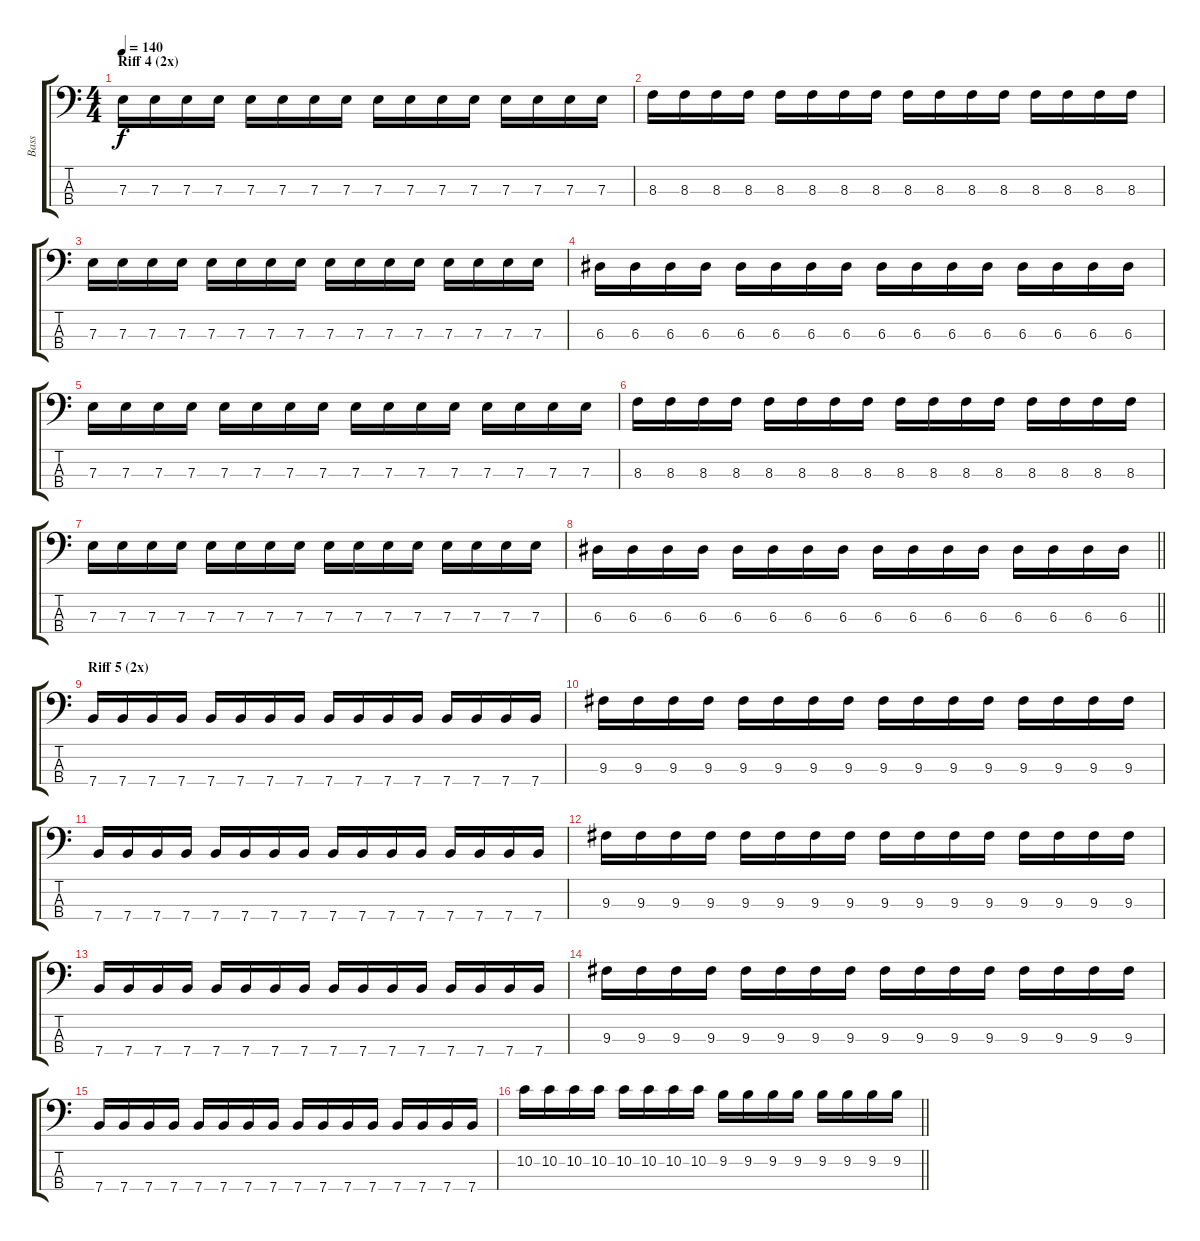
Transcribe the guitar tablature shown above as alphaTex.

\track ("Bass" "Bass") {instrument electricbasspick}
\staff {score tabs}
\tuning (G2 D2 A1 E1) {hide}
\ts (4 4)
\section ("" "Riff 4 (2x)")
\tempo 140
\clef f4
\ks c
7.3.16{dy f} 7.3.16 7.3.16 7.3.16 7.3.16 7.3.16 7.3.16 7.3.16 7.3.16 7.3.16 7.3.16 7.3.16 7.3.16 7.3.16 7.3.16 7.3.16 |
8.3.16 8.3.16 8.3.16 8.3.16 8.3.16 8.3.16 8.3.16 8.3.16 8.3.16 8.3.16 8.3.16 8.3.16 8.3.16 8.3.16 8.3.16 8.3.16 |
7.3.16 7.3.16 7.3.16 7.3.16 7.3.16 7.3.16 7.3.16 7.3.16 7.3.16 7.3.16 7.3.16 7.3.16 7.3.16 7.3.16 7.3.16 7.3.16 |
6.3.16 6.3.16 6.3.16 6.3.16 6.3.16 6.3.16 6.3.16 6.3.16 6.3.16 6.3.16 6.3.16 6.3.16 6.3.16 6.3.16 6.3.16 6.3.16 |
7.3.16 7.3.16 7.3.16 7.3.16 7.3.16 7.3.16 7.3.16 7.3.16 7.3.16 7.3.16 7.3.16 7.3.16 7.3.16 7.3.16 7.3.16 7.3.16 |
8.3.16 8.3.16 8.3.16 8.3.16 8.3.16 8.3.16 8.3.16 8.3.16 8.3.16 8.3.16 8.3.16 8.3.16 8.3.16 8.3.16 8.3.16 8.3.16 |
7.3.16 7.3.16 7.3.16 7.3.16 7.3.16 7.3.16 7.3.16 7.3.16 7.3.16 7.3.16 7.3.16 7.3.16 7.3.16 7.3.16 7.3.16 7.3.16 |
\barLineRight lightlight
6.3.16 6.3.16 6.3.16 6.3.16 6.3.16 6.3.16 6.3.16 6.3.16 6.3.16 6.3.16 6.3.16 6.3.16 6.3.16 6.3.16 6.3.16 6.3.16 |
\section ("" "Riff 5 (2x)")
7.4.16 7.4.16 7.4.16 7.4.16 7.4.16 7.4.16 7.4.16 7.4.16 7.4.16 7.4.16 7.4.16 7.4.16 7.4.16 7.4.16 7.4.16 7.4.16 |
9.3.16 9.3.16 9.3.16 9.3.16 9.3.16 9.3.16 9.3.16 9.3.16 9.3.16 9.3.16 9.3.16 9.3.16 9.3.16 9.3.16 9.3.16 9.3.16 |
7.4.16 7.4.16 7.4.16 7.4.16 7.4.16 7.4.16 7.4.16 7.4.16 7.4.16 7.4.16 7.4.16 7.4.16 7.4.16 7.4.16 7.4.16 7.4.16 |
9.3.16 9.3.16 9.3.16 9.3.16 9.3.16 9.3.16 9.3.16 9.3.16 9.3.16 9.3.16 9.3.16 9.3.16 9.3.16 9.3.16 9.3.16 9.3.16 |
7.4.16 7.4.16 7.4.16 7.4.16 7.4.16 7.4.16 7.4.16 7.4.16 7.4.16 7.4.16 7.4.16 7.4.16 7.4.16 7.4.16 7.4.16 7.4.16 |
9.3.16 9.3.16 9.3.16 9.3.16 9.3.16 9.3.16 9.3.16 9.3.16 9.3.16 9.3.16 9.3.16 9.3.16 9.3.16 9.3.16 9.3.16 9.3.16 |
7.4.16 7.4.16 7.4.16 7.4.16 7.4.16 7.4.16 7.4.16 7.4.16 7.4.16 7.4.16 7.4.16 7.4.16 7.4.16 7.4.16 7.4.16 7.4.16 |
\barLineRight lightlight
10.2.16 10.2.16 10.2.16 10.2.16 10.2.16 10.2.16 10.2.16 10.2.16 9.2.16 9.2.16 9.2.16 9.2.16 9.2.16 9.2.16 9.2.16 9.2.16
